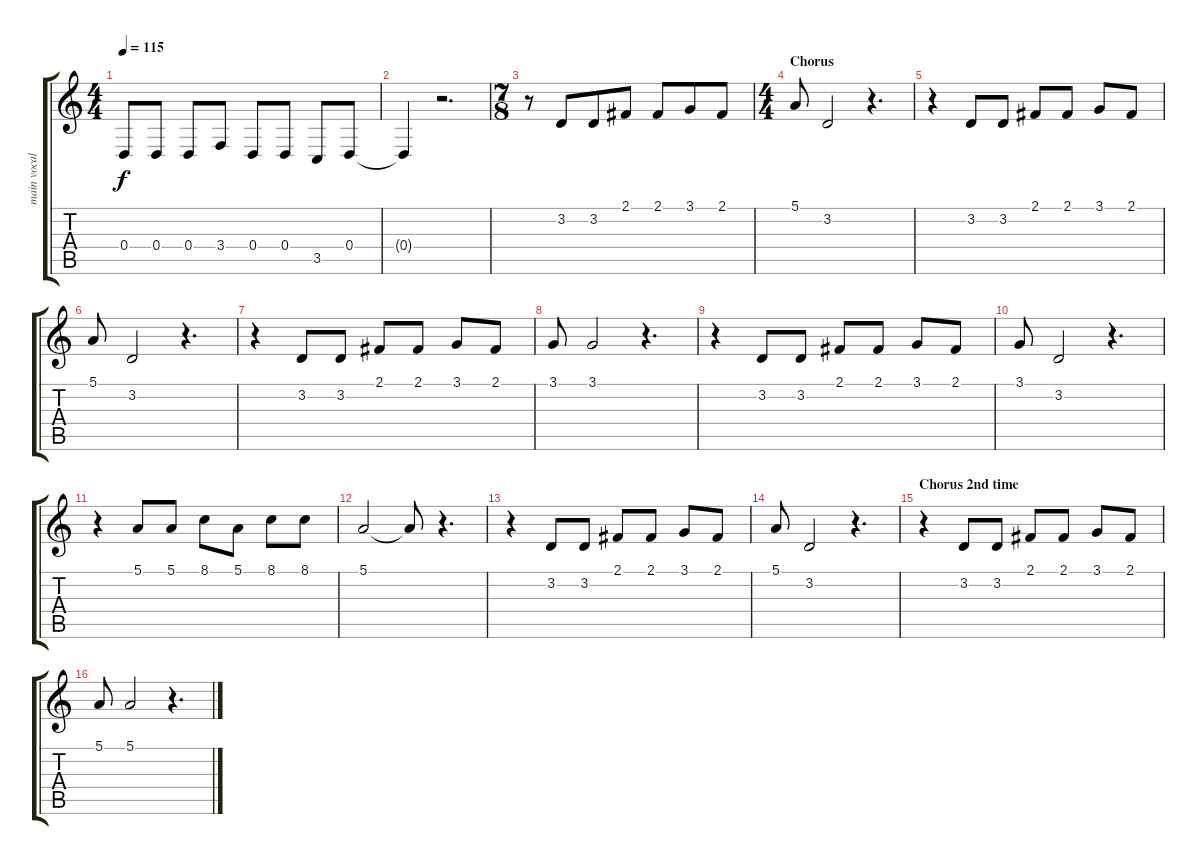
\track ("main vocal - campino" "main vocal") {instrument sopranosax}
\staff {score tabs}
\tuning (E4 B3 G3 D3 A2 E2) {hide}
\ts (4 4)
\tempo 115
\clef g2
\ks c
0.4.8{dy f} 0.4.8 0.4.8 3.4.8 0.4.8 0.4.8 3.5.8 0.4.8 |
0.4{t}.4 r.2{d} |
\ts (7 8)
r.8 3.2.8 3.2.8 2.1.8 2.1.8 3.1.8 2.1.8 |
\ts (4 4)
\section ("" "Chorus")
5.1.8 3.2.2 r.4{d} |
r.4 3.2.8 3.2.8 2.1.8 2.1.8 3.1.8 2.1.8 |
5.1.8 3.2.2 r.4{d} |
r.4 3.2.8 3.2.8 2.1.8 2.1.8 3.1.8 2.1.8 |
3.1.8 3.1.2 r.4{d} |
r.4 3.2.8 3.2.8 2.1.8 2.1.8 3.1.8 2.1.8 |
3.1.8 3.2.2 r.4{d} |
r.4 5.1.8 5.1.8 8.1.8 5.1.8 8.1.8 8.1.8 |
5.1.2 5.1{t}.8 r.4{d} |
r.4 3.2.8 3.2.8 2.1.8 2.1.8 3.1.8 2.1.8 |
5.1.8 3.2.2 r.4{d} |
\section ("" "Chorus 2nd time")
r.4 3.2.8 3.2.8 2.1.8 2.1.8 3.1.8 2.1.8 |
5.1.8 5.1.2 r.4{d}
